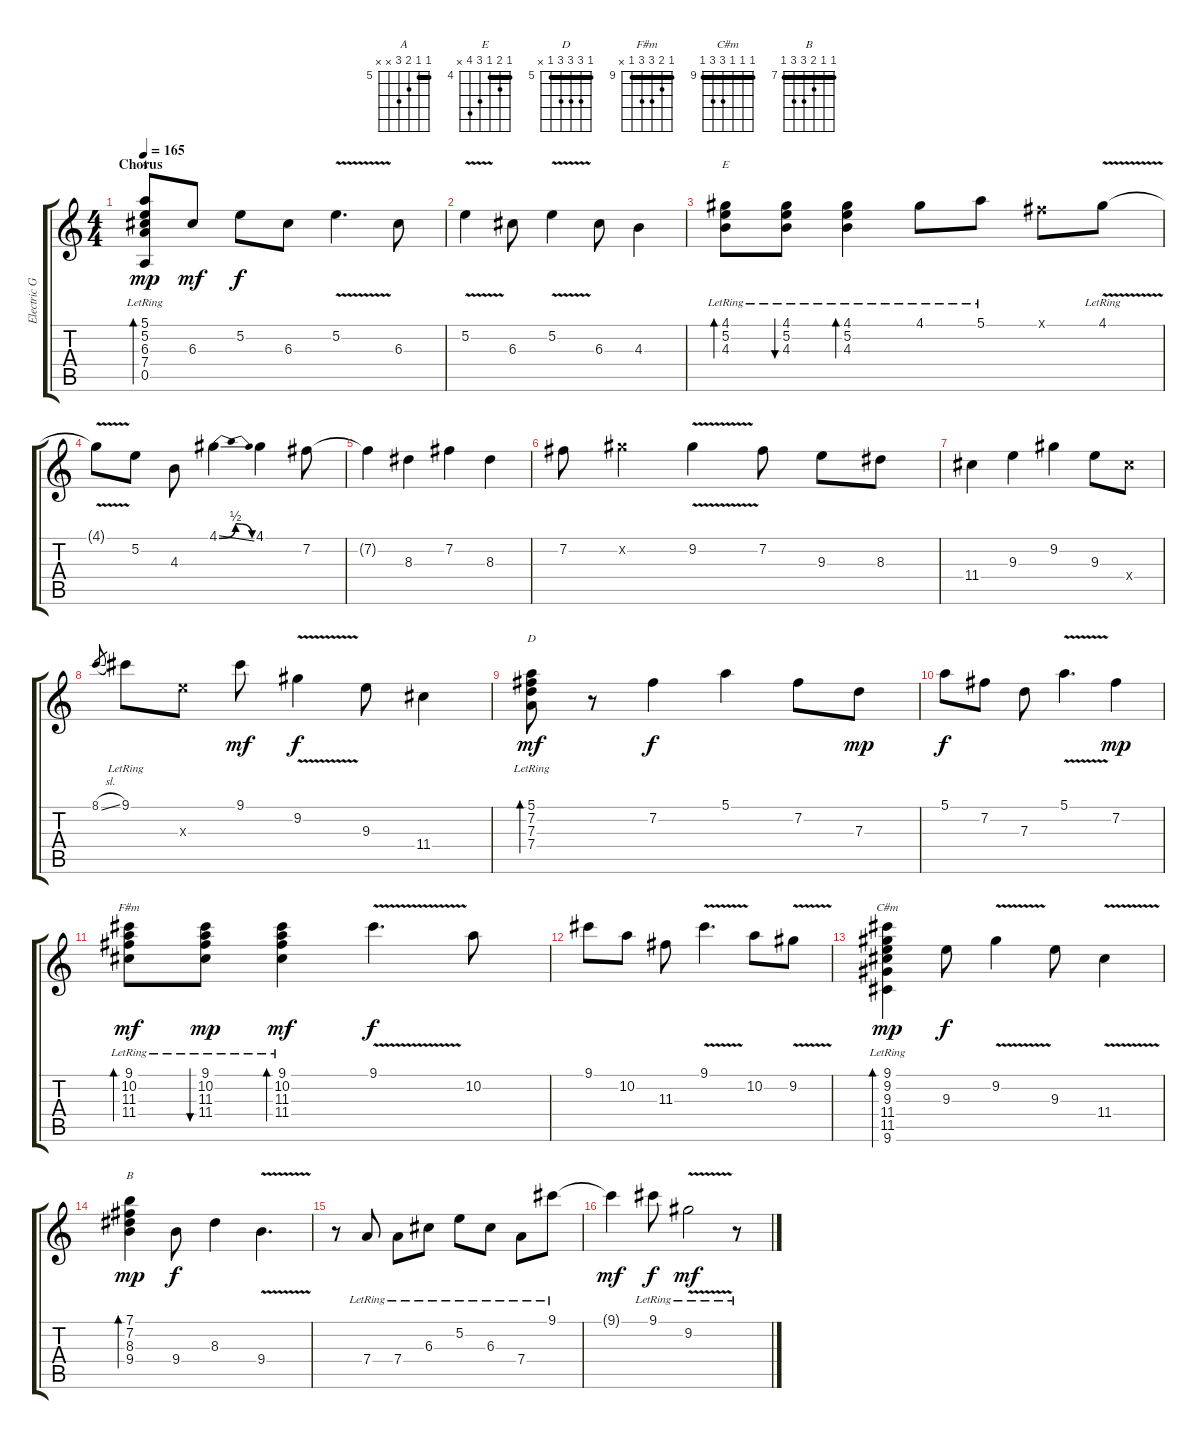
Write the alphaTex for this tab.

\track ("Electric Guitar (Ville)" "Electric G") {instrument electricguitarjazz}
\staff {score tabs}
\tuning (E4 B3 G3 D3 A2 E2) {hide}
\chord ("A" 5 5 6 7 x x) {firstfret 5 barre 5}
\chord ("E" 4 5 4 6 7 x) {firstfret 4 barre 4}
\chord ("D" 5 7 7 7 5 x) {firstfret 5 barre 5}
\chord ("F#m" 9 10 11 11 9 x) {firstfret 9 barre 9}
\chord ("C#m" 9 9 9 11 11 9) {firstfret 9 barre 9}
\chord ("B" 7 7 8 9 9 7) {firstfret 7 barre 7}
\ts (4 4)
\section ("" "Chorus")
\tempo 165
\clef g2
\ks c
(5.1{lr} 5.2{lr} 6.3{lr} 7.4{lr} 0.5{lr}).8{bd 60 ch "A" dy mp volume 13} 6.3.8{dy mf} 5.2.8{dy f} 6.3.8 5.2{v}.4{d} 6.3.8 |
5.2{v}.4 6.3.8 5.2{v}.4 6.3.8 4.3.4 |
(4.1{lr} 5.2{lr} 4.3{lr}).8{bd 240 ch "E"} (4.1{lr} 5.2{lr} 4.3{lr}).8{bu 240} (4.1{lr} 5.2{lr} 4.3{lr}).4{bd 240} 4.1{lr}.8 5.1{lr}.8 2.1{x}.8 4.1{v lr}.8 |
4.1{t}.8 5.2.8 4.3.8 4.1{be (bendrelease 0 0 30 2 30 2 60 0) ss}.4 4.1.4 7.2.8 |
7.2{t}.4 8.3.4 7.2.4 8.3.4 |
7.2.8 9.2{x}.4 9.2{v}.4 7.2.8 9.3.8 8.3.8 |
11.4.4 9.3.4 9.2.4 9.3.8 11.4{x}.8 |
8.1{sl}.8{gr} 9.1{lr}.8 9.3{x}.8 9.1.8{dy mf} 9.2{v}.4{dy f} 9.3.8 11.4.4 |
(5.1{lr} 7.2{lr} 7.3{lr} 7.4{lr}).8{bd 120 ch "D" dy mf} r.8 7.2.4{dy f} 5.1.4 7.2.8 7.3.8{dy mp} |
5.1.8{dy f} 7.2.8 7.3.8 5.1{v}.4{d} 7.2.4{dy mp} |
(9.1{lr} 10.2 11.3{lr} 11.4{lr}).8{bd 120 ch "F#m" dy mf} (9.1{lr} 10.2 11.3{lr} 11.4{lr}).8{bu 120 dy mp} (9.1 10.2 11.3{lr} 11.4{lr}).4{bd 120 dy mf} 9.1{v}.4{d dy f} 10.2.8 |
9.1.8 10.2.8 11.3.8 9.1{v}.4{d} 10.2.8 9.2{v}.8 |
(9.1 9.2{lr} 9.3{lr} 11.4{lr} 11.5{lr} 9.6{lr}).4{bd 120 ch "C#m" dy mp} 9.3.8{dy f} 9.2{v}.4 9.3.8 11.4{v}.4 |
(7.1 7.2 8.3 9.4).4{bd 60 ch "B" dy mp} 9.4.8{dy f} 8.3.4 9.4{v}.4{d} |
r.8 7.4{lr}.8 7.4{lr}.8 6.3{lr}.8 5.2{lr}.8 6.3{lr}.8 7.4{lr}.8 9.1{lr}.8 |
9.1{t}.4{dy mf} 9.1{lr}.8{dy f} 9.2{v lr}.2{dy mf} r.8
